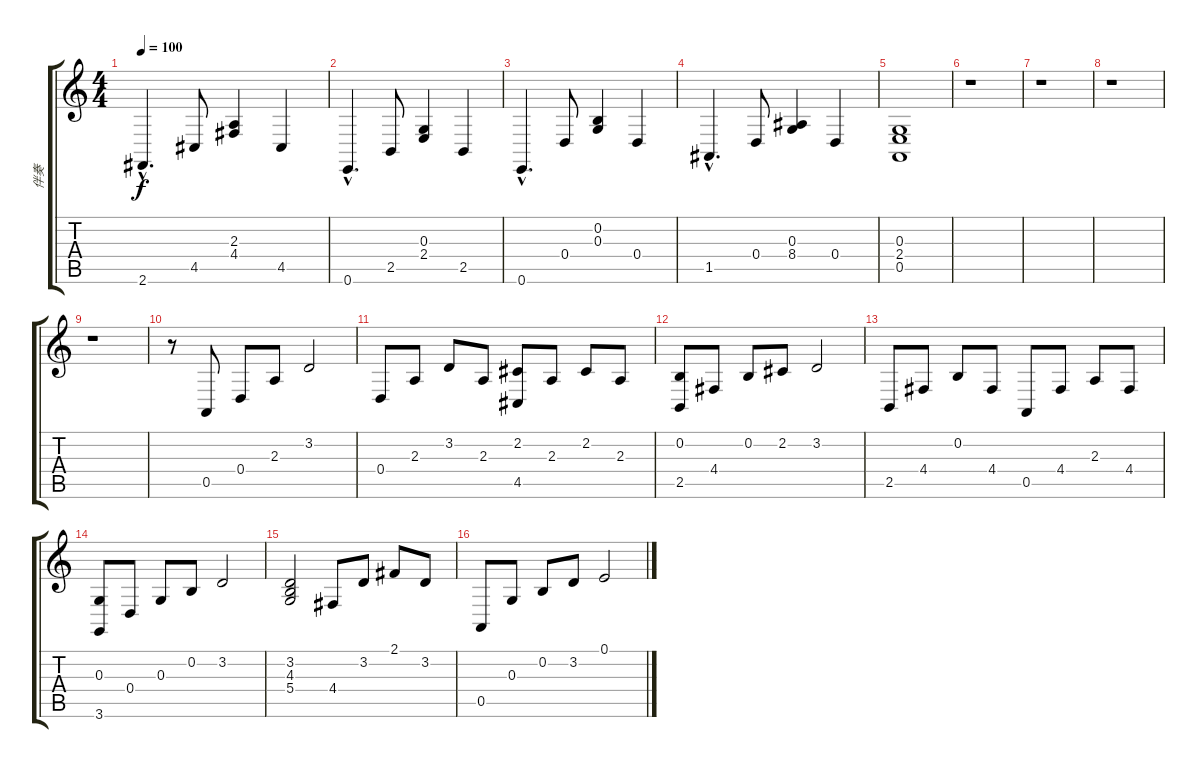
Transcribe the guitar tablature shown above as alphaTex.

\track ("伴奏" "伴奏") {instrument acousticgrandpiano}
\staff {score tabs}
\tuning (E4 B3 G3 D3 A2 E2) {hide}
\ts (4 4)
\tempo 100
\clef g2
\ks c
2.6{hac}.4{d dy f} 4.5.8 (2.3 4.4).4 4.5.4 |
0.6{hac}.4{d} 2.5.8 (0.3 2.4).4 2.5.4 |
0.6{hac}.4{d} 0.4.8 (0.2 0.3).4 0.4.4 |
1.5{hac}.4{d} 0.4.8 (0.3 8.4).4 0.4.4 |
(0.3 2.4 0.5).1 |
r.1 |
r.1 |
r.1 |
r.1 |
r.8 0.5.8 0.4.8 2.3.8 3.2.2 |
0.4.8 2.3.8 3.2.8 2.3.8 (2.2 4.5).8 2.3.8 2.2.8 2.3.8 |
(0.2 2.5).8 4.4.8 0.2.8 2.2.8 3.2.2 |
2.5.8 4.4.8 0.2.8 4.4.8 0.5.8 4.4.8 2.3.8 4.4.8 |
(0.3 3.6).8 0.4.8 0.3.8 0.2.8 3.2.2 |
(3.2 4.3 5.4).2 4.4.8 3.2.8 2.1.8 3.2.8 |
0.5.8 0.3.8 0.2.8 3.2.8 0.1.2
